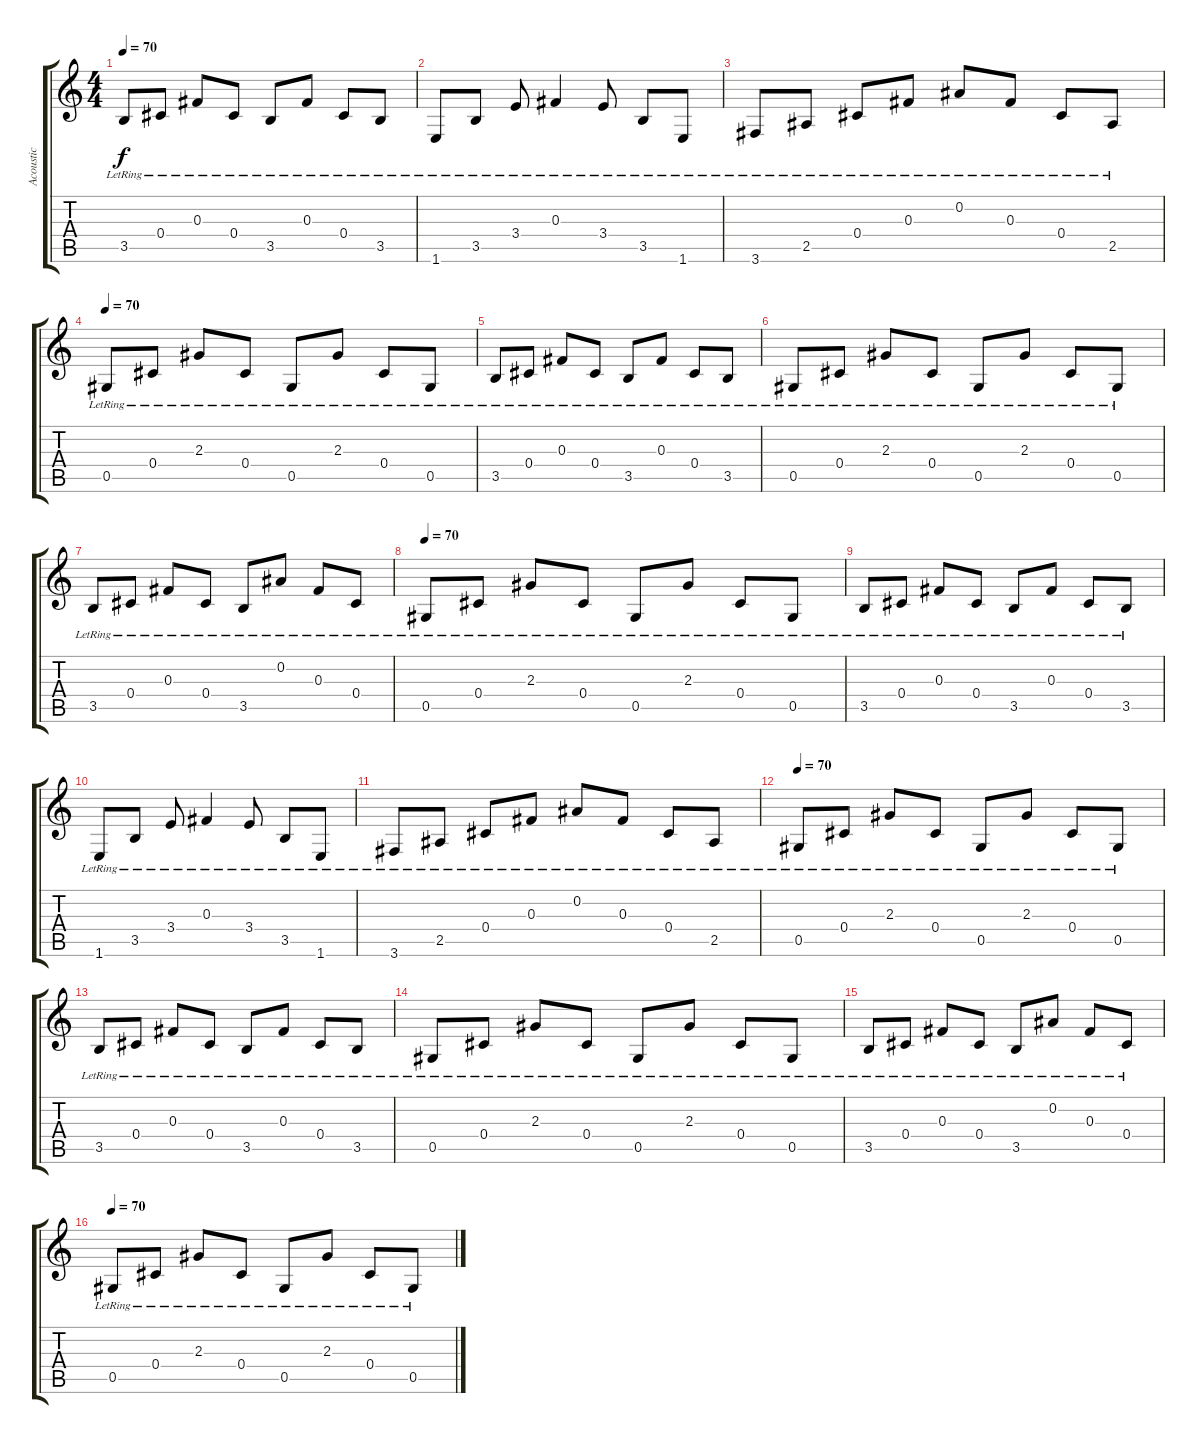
\track ("Acoustic" "Acoustic") {instrument acousticguitarsteel}
\staff {score tabs}
\tuning (Eb4 Bb3 Gb3 Db3 Ab2 Eb2) {hide}
\ts (4 4)
\tempo 70
\clef g2
\ks c
3.5{lr}.8{dy f} 0.4{lr}.8 0.3{lr}.8 0.4{lr}.8 3.5{lr}.8 0.3{lr}.8 0.4{lr}.8 3.5{lr}.8 |
1.6{lr}.8 3.5{lr}.8 3.4{lr}.8 0.3{lr}.4 3.4{lr}.8 3.5{lr}.8 1.6{lr}.8 |
3.6{lr}.8 2.5{lr}.8 0.4{lr}.8 0.3{lr}.8 0.2{lr}.8 0.3{lr}.8 0.4{lr}.8 2.5{lr}.8 |
\tempo 70
0.5{lr}.8 0.4{lr}.8 2.3{lr}.8 0.4{lr}.8 0.5{lr}.8 2.3{lr}.8 0.4{lr}.8 0.5{lr}.8 |
3.5{lr}.8 0.4{lr}.8 0.3{lr}.8 0.4{lr}.8 3.5{lr}.8 0.3{lr}.8 0.4{lr}.8 3.5{lr}.8 |
0.5{lr}.8 0.4{lr}.8 2.3{lr}.8 0.4{lr}.8 0.5{lr}.8 2.3{lr}.8 0.4{lr}.8 0.5{lr}.8 |
3.5{lr}.8 0.4{lr}.8 0.3{lr}.8 0.4{lr}.8 3.5{lr}.8 0.2{lr}.8 0.3{lr}.8 0.4{lr}.8 |
\tempo 70
0.5{lr}.8 0.4{lr}.8 2.3{lr}.8 0.4{lr}.8 0.5{lr}.8 2.3{lr}.8 0.4{lr}.8 0.5{lr}.8 |
3.5{lr}.8 0.4{lr}.8 0.3{lr}.8 0.4{lr}.8 3.5{lr}.8 0.3{lr}.8 0.4{lr}.8 3.5{lr}.8 |
1.6{lr}.8 3.5{lr}.8 3.4{lr}.8 0.3{lr}.4 3.4{lr}.8 3.5{lr}.8 1.6{lr}.8 |
3.6{lr}.8 2.5{lr}.8 0.4{lr}.8 0.3{lr}.8 0.2{lr}.8 0.3{lr}.8 0.4{lr}.8 2.5{lr}.8 |
\tempo 70
0.5{lr}.8 0.4{lr}.8 2.3{lr}.8 0.4{lr}.8 0.5{lr}.8 2.3{lr}.8 0.4{lr}.8 0.5{lr}.8 |
3.5{lr}.8 0.4{lr}.8 0.3{lr}.8 0.4{lr}.8 3.5{lr}.8 0.3{lr}.8 0.4{lr}.8 3.5{lr}.8 |
0.5{lr}.8 0.4{lr}.8 2.3{lr}.8 0.4{lr}.8 0.5{lr}.8 2.3{lr}.8 0.4{lr}.8 0.5{lr}.8 |
3.5{lr}.8 0.4{lr}.8 0.3{lr}.8 0.4{lr}.8 3.5{lr}.8 0.2{lr}.8 0.3{lr}.8 0.4{lr}.8 |
\tempo 70
0.5{lr}.8 0.4{lr}.8 2.3{lr}.8 0.4{lr}.8 0.5{lr}.8 2.3{lr}.8 0.4{lr}.8 0.5{lr}.8
